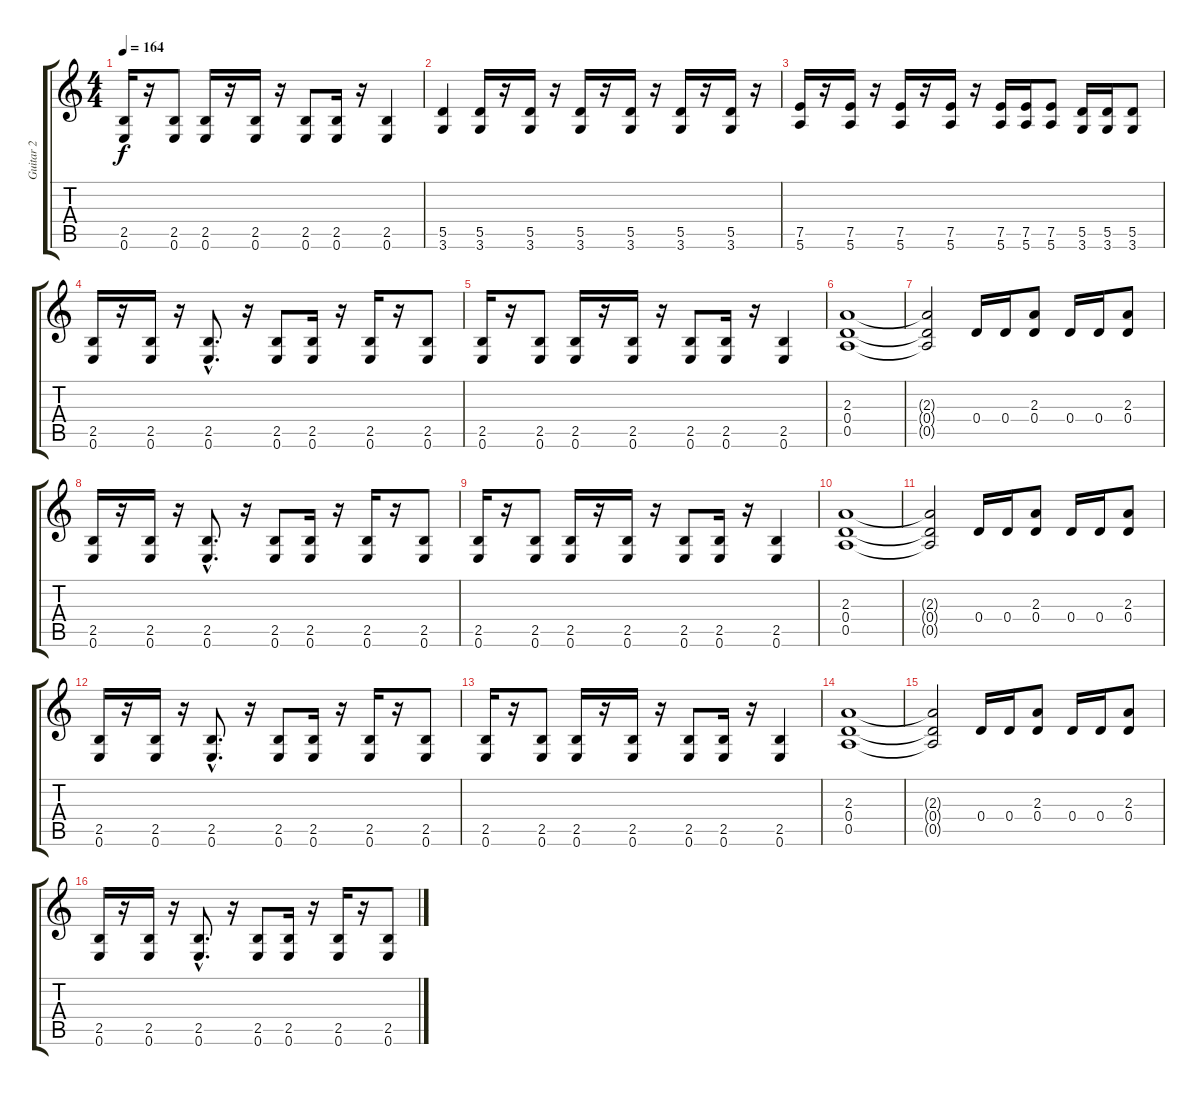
\track ("Guitar 2" "Guitar 2") {instrument distortionguitar}
\staff {score tabs}
\tuning (E4 B3 G3 D3 A2 E2) {hide}
\ts (4 4)
\tempo 164
\clef g2
\ks c
(2.5 0.6).16{dy f} r.16 (2.5 0.6).8 (2.5 0.6).16 r.16 (2.5 0.6).16 r.16 (2.5 0.6).8 (2.5 0.6).16 r.16 (2.5 0.6).4 |
(5.5 3.6).4 (5.5 3.6).16 r.16 (5.5 3.6).16 r.16 (5.5 3.6).16 r.16 (5.5 3.6).16 r.16 (5.5 3.6).16 r.16 (5.5 3.6).16 r.16 |
(7.5 5.6).16 r.16 (7.5 5.6).16 r.16 (7.5 5.6).16 r.16 (7.5 5.6).16 r.16 (7.5 5.6).16 (7.5 5.6).16 (7.5 5.6).8 (5.5 3.6).16 (5.5 3.6).16 (5.5 3.6).8 |
(2.5 0.6).16 r.16 (2.5 0.6).16 r.16 (2.5{hac} 0.6{hac}).8{d} r.16 (2.5 0.6).8 (2.5 0.6).16 r.16 (2.5 0.6).16 r.16 (2.5 0.6).8 |
(2.5 0.6).16 r.16 (2.5 0.6).8 (2.5 0.6).16 r.16 (2.5 0.6).16 r.16 (2.5 0.6).8 (2.5 0.6).16 r.16 (2.5 0.6).4 |
(2.3 0.4 0.5).1 |
(2.3{t} 0.4{t} 0.5{t}).2 0.4.16 0.4.16 (2.3 0.4).8 0.4.16 0.4.16 (2.3 0.4).8 |
(2.5 0.6).16 r.16 (2.5 0.6).16 r.16 (2.5{hac} 0.6{hac}).8{d} r.16 (2.5 0.6).8 (2.5 0.6).16 r.16 (2.5 0.6).16 r.16 (2.5 0.6).8 |
(2.5 0.6).16 r.16 (2.5 0.6).8 (2.5 0.6).16 r.16 (2.5 0.6).16 r.16 (2.5 0.6).8 (2.5 0.6).16 r.16 (2.5 0.6).4 |
(2.3 0.4 0.5).1 |
(2.3{t} 0.4{t} 0.5{t}).2 0.4.16 0.4.16 (2.3 0.4).8 0.4.16 0.4.16 (2.3 0.4).8 |
(2.5 0.6).16 r.16 (2.5 0.6).16 r.16 (2.5{hac} 0.6{hac}).8{d} r.16 (2.5 0.6).8 (2.5 0.6).16 r.16 (2.5 0.6).16 r.16 (2.5 0.6).8 |
(2.5 0.6).16 r.16 (2.5 0.6).8 (2.5 0.6).16 r.16 (2.5 0.6).16 r.16 (2.5 0.6).8 (2.5 0.6).16 r.16 (2.5 0.6).4 |
(2.3 0.4 0.5).1 |
(2.3{t} 0.4{t} 0.5{t}).2 0.4.16 0.4.16 (2.3 0.4).8 0.4.16 0.4.16 (2.3 0.4).8 |
(2.5 0.6).16 r.16 (2.5 0.6).16 r.16 (2.5{hac} 0.6{hac}).8{d} r.16 (2.5 0.6).8 (2.5 0.6).16 r.16 (2.5 0.6).16 r.16 (2.5 0.6).8
